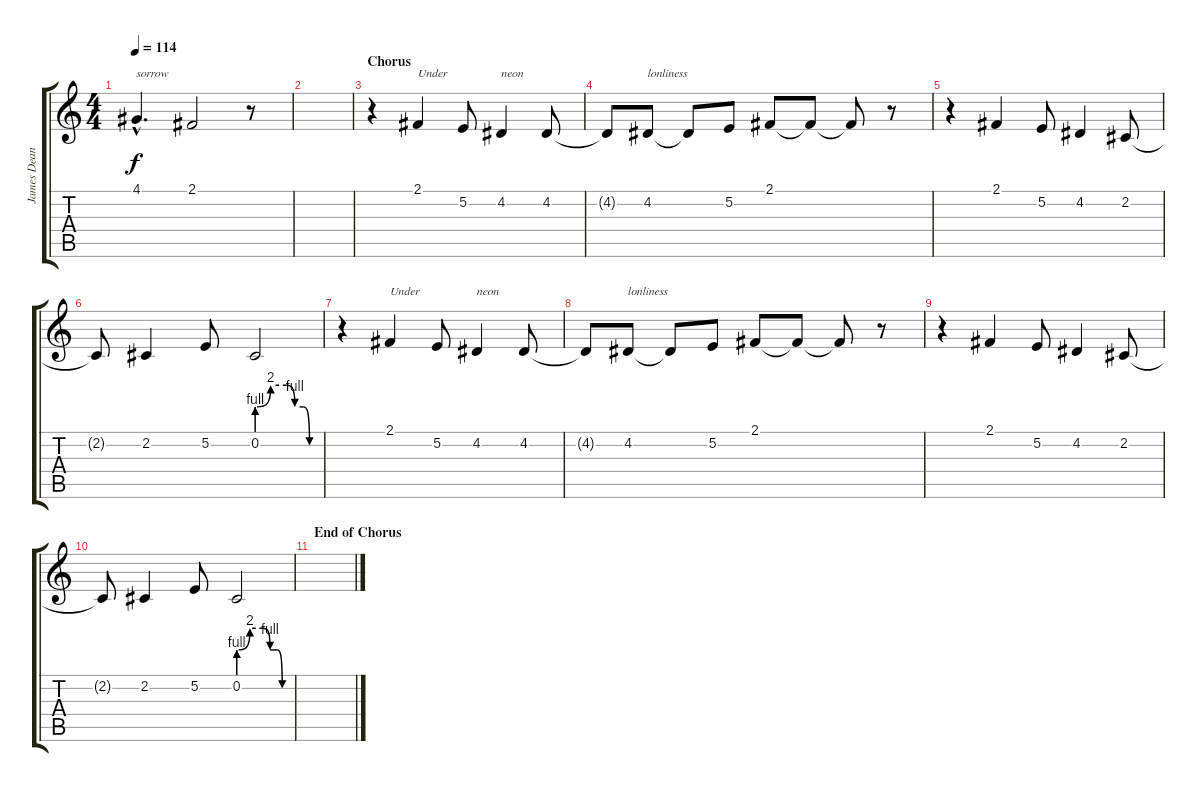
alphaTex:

\track ("James Dean Bradfield Vocals" "James Dean") {instrument viola}
\staff {score tabs}
\tuning (E4 B3 G3 D3 A2 E2) {hide}
\ts (4 4)
\tempo 114
\clef g2
\ks c
4.1{hac}.4{d txt "sorrow" dy f} 2.1.2 r.8 |
|
\section ("" "Chorus")
r.4 2.1.4{txt "Under"} 5.2.8 4.2.4{txt "neon"} 4.2.8 |
4.2{t}.8 4.2.8{txt "lonliness"} 4.2{t}.8 5.2.8 2.1.8 2.1{t}.8 2.1{t}.8 r.8 |
r.4 2.1.4 5.2.8 4.2.4 2.2.8 |
2.2{t}.8 2.2.4 5.2.8 0.2{be (custom 0 4 13 8 28 8 36 4 44 4 50 0 60 0)}.2 |
r.4 2.1.4{txt "Under"} 5.2.8 4.2.4{txt "neon"} 4.2.8 |
4.2{t}.8 4.2.8{txt "lonliness"} 4.2{t}.8 5.2.8 2.1.8 2.1{t}.8 2.1{t}.8 r.8 |
r.4 2.1.4 5.2.8 4.2.4 2.2.8 |
2.2{t}.8 2.2.4 5.2.8 0.2{be (custom 0 4 13 8 28 8 36 4 44 4 50 0 60 0)}.2 |
\section ("" "End of Chorus")
